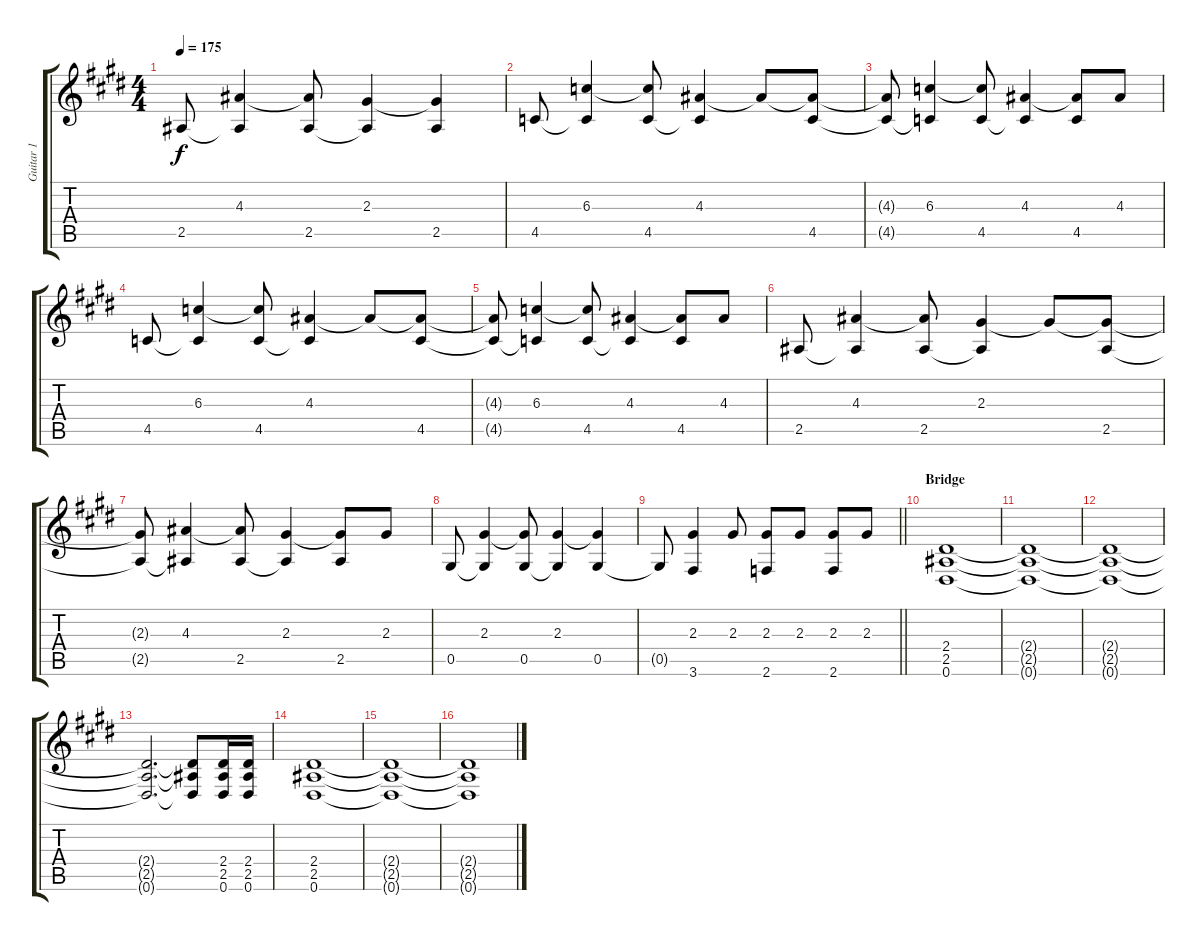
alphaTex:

\track ("Guitar 1" "Guitar 1") {instrument distortionguitar}
\staff {score tabs}
\tuning (Eb4 Bb3 Gb3 Db3 Ab2 Eb2) {hide}
\ts (4 4)
\tempo 175
\clef g2
\ks e
2.5.8{dy f} (4.3 2.5{t}).4 (4.3{t} 2.5).8 (2.3 2.5{t}).4 (2.3{t} 2.5).4 |
4.5.8 (6.3 4.5{t}).4 (6.3{t} 4.5).8 (4.3 4.5{t}).4 4.3{t}.8 (4.3{t} 4.5).8 |
(4.3{t} 4.5{t}).8 (6.3 4.5{t}).4 (6.3{t} 4.5).8 (4.3 4.5{t}).4 (4.3{t} 4.5).8 4.3.8 |
4.5.8 (6.3 4.5{t}).4 (6.3{t} 4.5).8 (4.3 4.5{t}).4 4.3{t}.8 (4.3{t} 4.5).8 |
(4.3{t} 4.5{t}).8 (6.3 4.5{t}).4 (6.3{t} 4.5).8 (4.3 4.5{t}).4 (4.3{t} 4.5).8 4.3.8 |
2.5.8 (4.3 2.5{t}).4 (4.3{t} 2.5).8 (2.3 2.5{t}).4 2.3{t}.8 (2.3{t} 2.5).8 |
(2.3{t} 2.5{t}).8 (4.3 2.5{t}).4 (4.3{t} 2.5).8 (2.3 2.5{t}).4 (2.3{t} 2.5).8 2.3.8 |
0.5.8 (2.3 0.5{t}).4 (2.3{t} 0.5).8 (2.3 0.5{t}).4 (2.3{t} 0.5).4 |
\barLineRight lightlight
0.5{t}.8 (2.3 3.6).4 2.3.8 (2.3 2.6).8 2.3.8 (2.3 2.6).8 2.3.8 |
\section ("" "Bridge")
(2.4 2.5 0.6).1 |
(2.4{t} 2.5{t} 0.6{t}).1 |
(2.4{t} 2.5{t} 0.6{t}).1 |
(2.4{t} 2.5{t} 0.6{t}).2{d} (2.4{t} 2.5{t} 0.6{t}).8 (2.4 2.5 0.6).16 (2.4 2.5 0.6).16 |
(2.4 2.5 0.6).1 |
(2.4{t} 2.5{t} 0.6{t}).1 |
(2.4{t} 2.5{t} 0.6{t}).1
